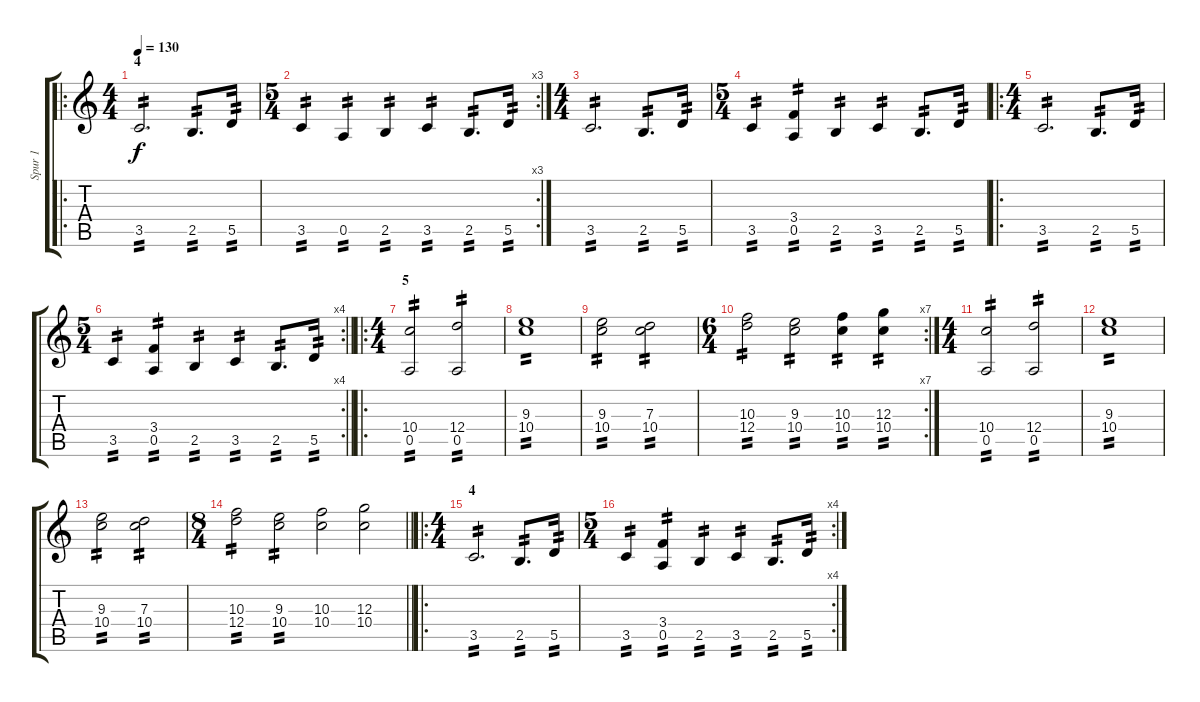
\track ("Spur 1" "Spur 1") {instrument distortionguitar}
\staff {score tabs}
\tuning (E4 B3 G3 D3 A2 E2) {hide}
\ro
\ts (4 4)
\section ("" "4")
\tempo 130
\clef g2
\ks c
3.5.2{d tp 2 dy f} 2.5.8{d tp 2} 5.5.16{tp 2} |
\rc 3
\ts (5 4)
3.5.4{tp 2} 0.5.4{tp 2} 2.5.4{tp 2} 3.5.4{tp 2} 2.5.8{d tp 2} 5.5.16{tp 2} |
\ts (4 4)
3.5.2{d tp 2} 2.5.8{d tp 2} 5.5.16{tp 2} |
\ts (5 4)
3.5.4{tp 2} (3.4 0.5).4{tp 2} 2.5.4{tp 2} 3.5.4{tp 2} 2.5.8{d tp 2} 5.5.16{tp 2} |
\ro
\ts (4 4)
3.5.2{d tp 2} 2.5.8{d tp 2} 5.5.16{tp 2} |
\rc 4
\ts (5 4)
\barLineRight lightlight
3.5.4{tp 2} (3.4 0.5).4{tp 2} 2.5.4{tp 2} 3.5.4{tp 2} 2.5.8{d tp 2} 5.5.16{tp 2} |
\ro
\ts (4 4)
\section ("" "5")
(10.4 0.5).2{tp 2} (12.4 0.5).2{tp 2} |
(9.3 10.4).1{tp 2} |
(9.3 10.4).2{tp 2} (7.3 10.4).2{tp 2} |
\rc 7
\ts (6 4)
(10.3 12.4).2{tp 2} (9.3 10.4).2{tp 2} (10.3 10.4).4{tp 2} (12.3 10.4).4{tp 2} |
\ts (4 4)
(10.4 0.5).2{tp 2} (12.4 0.5).2{tp 2} |
(9.3 10.4).1{tp 2} |
(9.3 10.4).2{tp 2} (7.3 10.4).2{tp 2} |
\ts (8 4)
\barLineRight lightlight
(10.3 12.4).2{tp 2} (9.3 10.4).2{tp 2} (10.3 10.4).2 (12.3 10.4).2 |
\ro
\ts (4 4)
\section ("" "4")
3.5.2{d tp 2} 2.5.8{d tp 2} 5.5.16{tp 2} |
\rc 4
\ts (5 4)
3.5.4{tp 2} (3.4 0.5).4{tp 2} 2.5.4{tp 2} 3.5.4{tp 2} 2.5.8{d tp 2} 5.5.16{tp 2}
